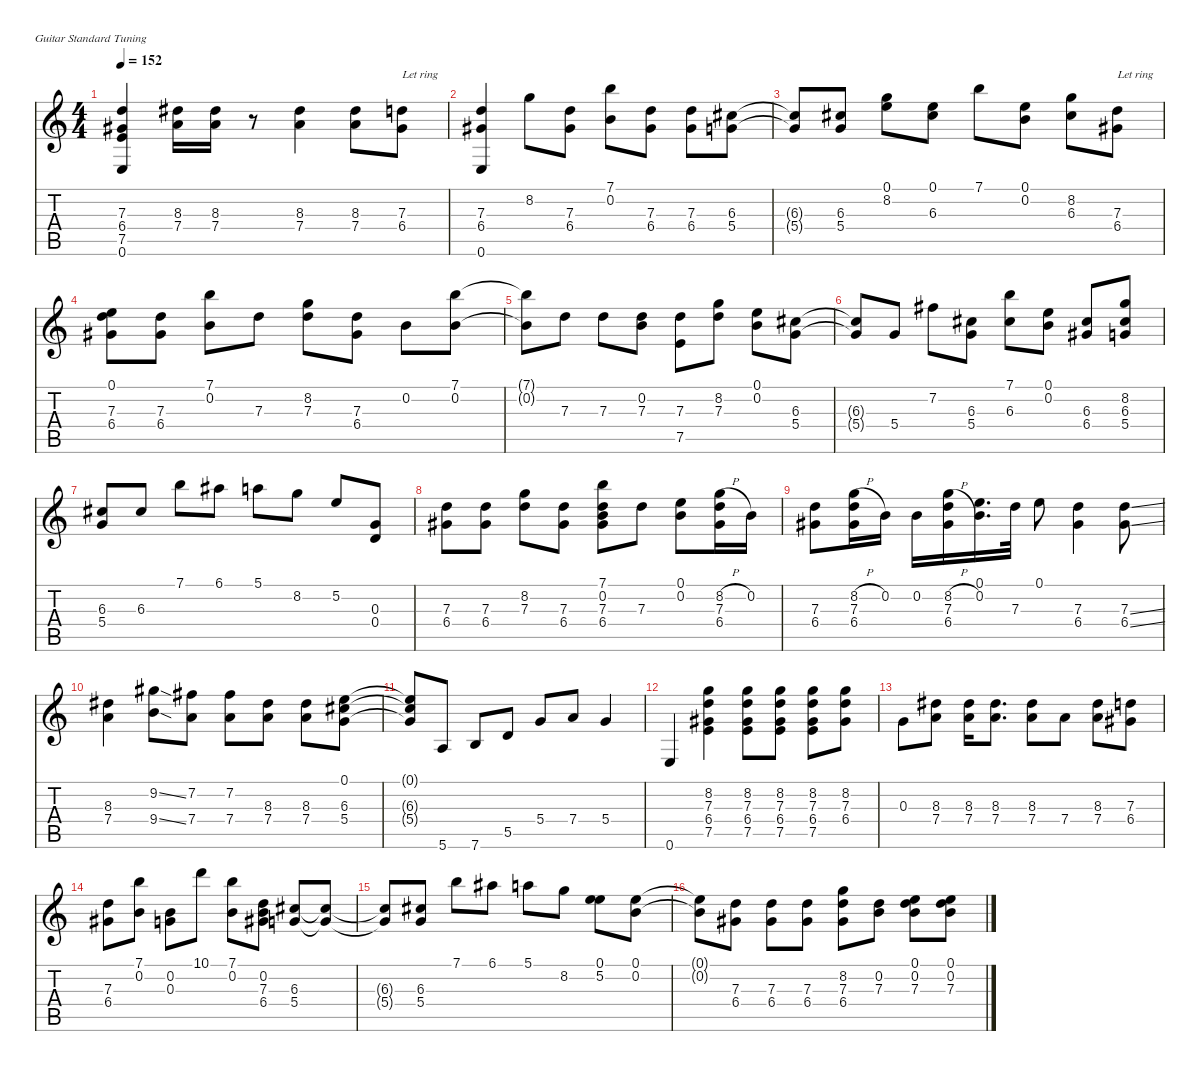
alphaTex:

\defaultSystemsLayout 4
\hideDynamics
\bracketExtendMode nobrackets
\singleTrackTrackNamePolicy hidden
\multiTrackTrackNamePolicy hidden
\otherSystemsTrackNameOrientation horizontal
\track ("Gtr. 1" "od.guit.") {defaultSystemsLayout 4 instrument overdrivenguitar}
\staff {score tabs}
\tuning (E4 B3 G3 D3 A2 E2)
\ts (4 4)
\tempo 152
\clef g2
\ks c
(7.3 6.4{acc #} 7.5 0.6).4{dy f beam Up} (8.3{acc #} 7.4).16{beam Down} (8.3{acc #} 7.4).16{beam Down} r.8{beam Down} (8.3{acc #} 7.4).4{beam Down} (8.3{acc #} 7.4).8{beam Down} (7.3 6.4{acc #}).8{txt "Let ring" beam Down} |
(7.3 6.4{acc #} 0.6).4{beam Up} 8.2.8{beam Down} (7.3 6.4{acc #}).8{beam Down} (7.1 0.2).8{beam Down} (7.3 6.4{acc #}).8{beam Down} (7.3 6.4{acc #}).8{beam Down} (6.3{acc #} 5.4).8{beam Down} |
(6.3{t acc #} 5.4{t}).8{beam Up} (6.3{acc #} 5.4).8{beam Up} (0.1 8.2).8{beam Down} (0.1 6.3{acc #}).8{beam Down} 7.1.8{beam Down} (0.1 0.2).8{beam Down} (8.2 6.3{acc #}).8{beam Down} (7.3 6.4{acc #}).8{txt "Let ring" beam Down} |
(0.1 7.3 6.4{acc #}).8{beam Down} (7.3 6.4{acc #}).8{beam Down} (7.1 0.2).8{beam Down} 7.3.8{beam Down} (8.2 7.3).8{beam Down} (7.3 6.4{acc #}).8{beam Down} 0.2.8{beam Down} (7.1 0.2).8{beam Down} |
(7.1{t} 0.2{t}).8{beam Down} 7.3.8{beam Down} 7.3.8{beam Down} (0.2 7.3).8{beam Down} (7.3 7.5).8{beam Down} (8.2 7.3).8{beam Down} (0.1 0.2).8{beam Down} (6.3{acc #} 5.4).8{beam Down} |
(6.3{t acc #} 5.4{t}).8{beam Up} 5.4.8{beam Up} 7.2{acc #}.8{beam Down} (6.3{acc #} 5.4).8{beam Down} (7.1 6.3{acc #}).8{beam Down} (0.1 0.2).8{beam Down} (6.3{acc #} 6.4{acc #}).8{beam Up} (8.2 6.3{acc #} 5.4).8{beam Up} |
(6.3{acc #} 5.4).8{beam Up} 6.3{acc #}.8{beam Up} 7.1.8{beam Down} 6.1{acc #}.8{beam Down} 5.1.8{beam Down} 8.2.8{beam Down} 5.2.8{beam Up} (0.3 0.4).8{beam Up} |
(7.3 6.4{acc #}).8{beam Down} (7.3 6.4{acc #}).8{beam Down} (8.2 7.3).8{beam Down} (7.3 6.4{acc #}).8{beam Down} (7.1 0.2 7.3 6.4{acc #}).8{beam Down} 7.3.8{beam Down} (0.1 0.2).8{beam Down} (8.2{h} 7.3 6.4{acc #}).16{beam Down} 0.2.16{beam Down} |
(7.3 6.4{acc #}).8{beam Down} (8.2{h} 7.3 6.4{acc #}).16{beam Down} 0.2.16{beam Down} 0.2.16{beam Down} (8.2{h} 7.3 6.4{acc #}).16{beam Down} (0.1 0.2).16{d beam Down} 7.3.32{beam Down} 0.1.8{beam Down} (7.3 6.4{acc #}).4{beam Down} (7.3{ss} 6.4{ss acc #}).8{beam Down} |
(8.3{acc #} 7.4).4{beam Down} (9.2{ss acc #} 9.4{ss}).8{beam Down} (7.2{acc #} 7.4).8{beam Down} (7.2{acc #} 7.4).8{beam Down} (8.3{acc #} 7.4).8{beam Down} (8.3{acc #} 7.4).8{beam Down} (0.1 6.3{acc #} 5.4).8{beam Down} |
(0.1{t} 6.3{t acc #} 5.4{t}).8{beam Up} 5.6.8{beam Up} 7.6.8{beam Up} 5.5.8{beam Up} 5.4.8{beam Up} 7.4.8{beam Up} 5.4.4{beam Up} |
0.6.4{beam Up} (8.2 7.3 6.4{acc #} 7.5).4{beam Down} (8.2 7.3 6.4{acc #} 7.5).8{beam Down} (8.2 7.3 6.4{acc #} 7.5).8{beam Down} (8.2 7.3 6.4{acc #} 7.5).8{beam Down} (8.2 7.3 6.4{acc #}).8{beam Down} |
0.3.8{beam Down} (8.3{acc #} 7.4).8{beam Down} (8.3{acc #} 7.4).16{beam Down} (8.3{acc #} 7.4).8{d beam Down} (8.3{acc #} 7.4).8{beam Down} 7.4.8{beam Down} (8.3{acc #} 7.4).8{beam Down} (7.3 6.4{acc #}).8{beam Down} |
(7.3 6.4{acc #}).8{beam Down} (7.1 0.2).8{beam Down} (0.2 0.3).8{beam Down} 10.1.8{beam Down} (7.1 0.2).8{beam Down} (0.2 7.3 6.4{acc #}).8{beam Down} (6.3{acc #} 5.4).8{beam Up} (6.3{t acc #} 5.4{t}).8{beam Up} |
(6.3{t acc #} 5.4{t}).8{beam Up} (6.3{acc #} 5.4).8{beam Up} 7.1.8{beam Down} 6.1{acc #}.8{beam Down} 5.1.8{beam Down} 8.2.8{beam Down} (0.1 5.2).8{beam Down} (0.1 0.2).8{beam Down} |
(0.1{t} 0.2{t}).8{beam Down} (7.3 6.4{acc #}).8{beam Down} (7.3 6.4{acc #}).8{beam Down} (7.3 6.4{acc #}).8{beam Down} (8.2 7.3 6.4{acc #}).8{beam Down} (0.2 7.3).8{beam Down} (0.1 0.2 7.3).8{beam Down} (0.1 0.2 7.3).8{beam Down}
